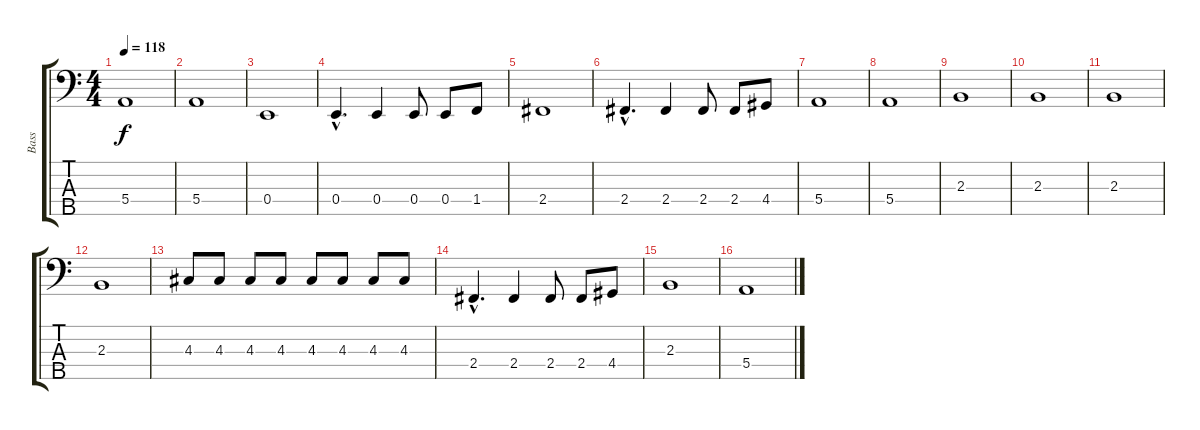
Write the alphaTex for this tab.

\track ("Bass" "Bass") {instrument electricbassfinger}
\staff {score tabs}
\tuning (G2 D2 A1 E1 B0) {hide}
\ts (4 4)
\tempo 118
\clef f4
\ks c
5.4.1{dy f} |
5.4.1 |
0.4.1 |
0.4{hac}.4{d} 0.4.4 0.4.8 0.4.8 1.4.8 |
2.4.1 |
2.4{hac}.4{d} 2.4.4 2.4.8 2.4.8 4.4.8 |
5.4.1 |
5.4.1 |
2.3.1 |
2.3.1 |
2.3.1 |
2.3.1 |
4.3.8 4.3.8 4.3.8 4.3.8 4.3.8 4.3.8 4.3.8 4.3.8 |
2.4{hac}.4{d} 2.4.4 2.4.8 2.4.8 4.4.8 |
2.3.1 |
5.4.1
